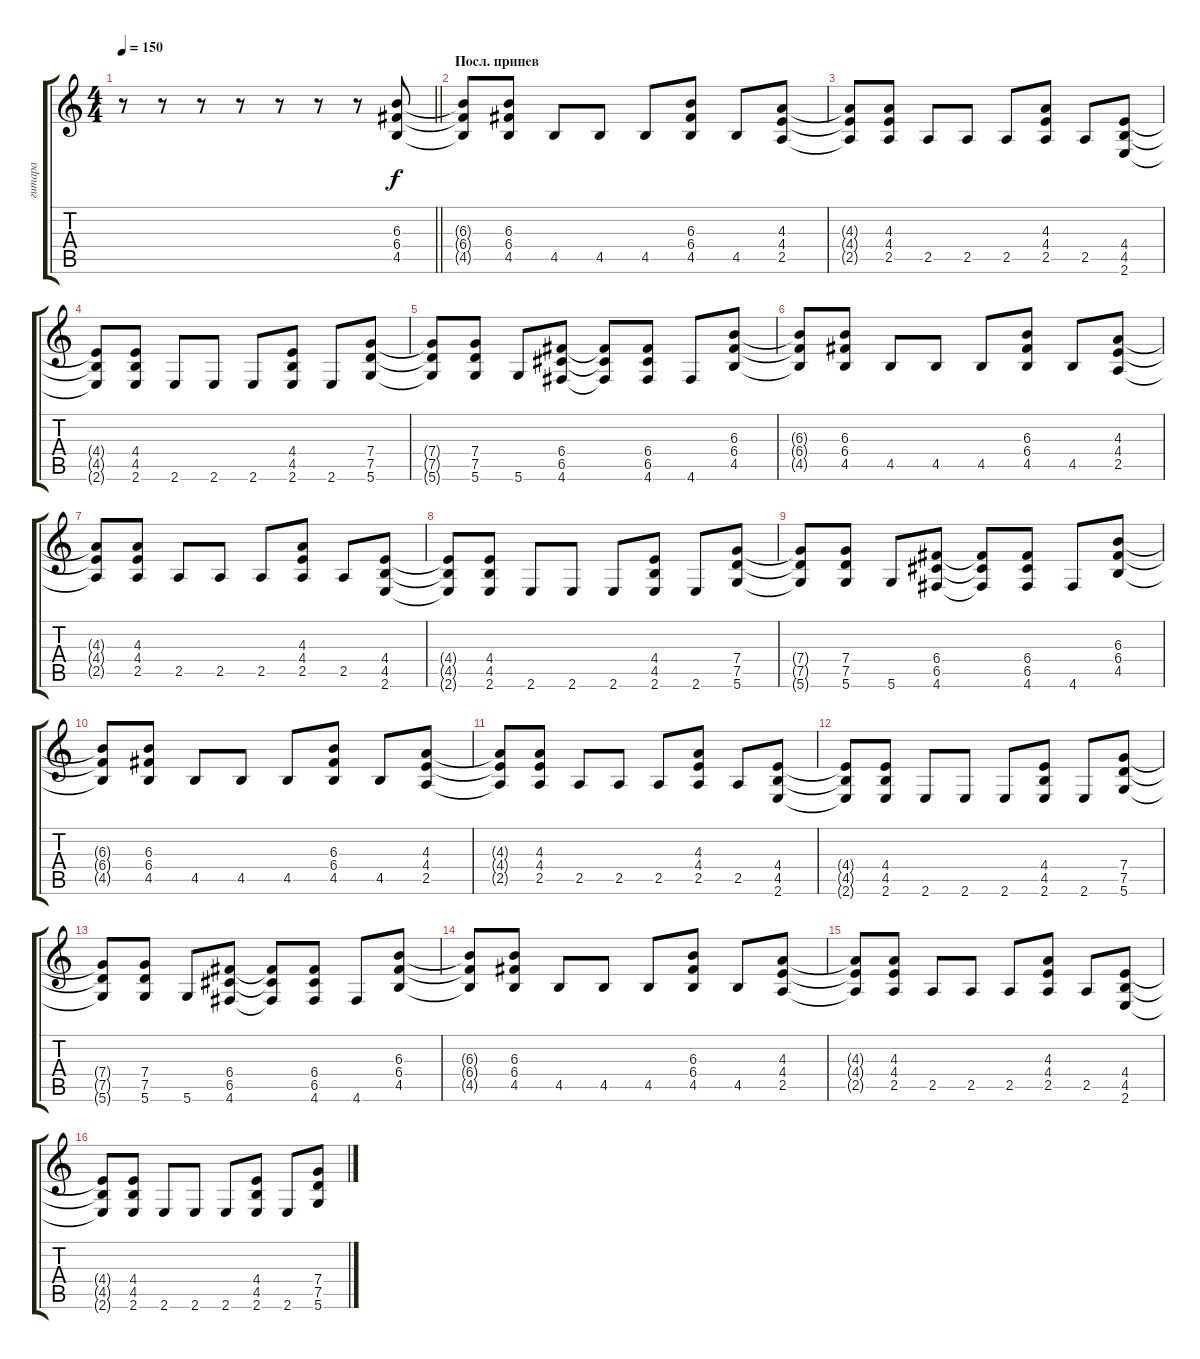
\track ("гитара" "гитара") {instrument overdrivenguitar}
\staff {score tabs}
\tuning (D4 A3 F3 C3 G2 D2) {hide}
\ts (4 4)
\tempo 150
\clef g2
\barLineRight lightlight
\ks c
r.8{dy f} r.8 r.8 r.8 r.8 r.8 r.8 (6.3 6.4 4.5).8{instrument overdrivenguitar} |
\section ("" "Посл. припев")
(6.3{t} 6.4{t} 4.5{t}).8 (6.3 6.4 4.5).8 4.5.8 4.5.8 4.5.8 (6.3 6.4 4.5).8 4.5.8 (4.3 4.4 2.5).8 |
(4.3{t} 4.4{t} 2.5{t}).8 (4.3 4.4 2.5).8 2.5.8 2.5.8 2.5.8 (4.3 4.4 2.5).8 2.5.8 (4.4 4.5 2.6).8 |
(4.4{t} 4.5{t} 2.6{t}).8 (4.4 4.5 2.6).8 2.6.8 2.6.8 2.6.8 (4.4 4.5 2.6).8 2.6.8 (7.4 7.5 5.6).8 |
(7.4{t} 7.5{t} 5.6{t}).8 (7.4 7.5 5.6).8 5.6.8 (6.4 6.5 4.6).8 (6.4{t} 6.5{t} 4.6{t}).8 (6.4 6.5 4.6).8 4.6.8 (6.3 6.4 4.5).8 |
(6.3{t} 6.4{t} 4.5{t}).8 (6.3 6.4 4.5).8 4.5.8 4.5.8 4.5.8 (6.3 6.4 4.5).8 4.5.8 (4.3 4.4 2.5).8 |
(4.3{t} 4.4{t} 2.5{t}).8 (4.3 4.4 2.5).8 2.5.8 2.5.8 2.5.8 (4.3 4.4 2.5).8 2.5.8 (4.4 4.5 2.6).8 |
(4.4{t} 4.5{t} 2.6{t}).8 (4.4 4.5 2.6).8 2.6.8 2.6.8 2.6.8 (4.4 4.5 2.6).8 2.6.8 (7.4 7.5 5.6).8 |
(7.4{t} 7.5{t} 5.6{t}).8 (7.4 7.5 5.6).8 5.6.8 (6.4 6.5 4.6).8 (6.4{t} 6.5{t} 4.6{t}).8 (6.4 6.5 4.6).8 4.6.8 (6.3 6.4 4.5).8 |
(6.3{t} 6.4{t} 4.5{t}).8 (6.3 6.4 4.5).8 4.5.8 4.5.8 4.5.8 (6.3 6.4 4.5).8 4.5.8 (4.3 4.4 2.5).8 |
(4.3{t} 4.4{t} 2.5{t}).8 (4.3 4.4 2.5).8 2.5.8 2.5.8 2.5.8 (4.3 4.4 2.5).8 2.5.8 (4.4 4.5 2.6).8 |
(4.4{t} 4.5{t} 2.6{t}).8 (4.4 4.5 2.6).8 2.6.8 2.6.8 2.6.8 (4.4 4.5 2.6).8 2.6.8 (7.4 7.5 5.6).8 |
(7.4{t} 7.5{t} 5.6{t}).8 (7.4 7.5 5.6).8 5.6.8 (6.4 6.5 4.6).8 (6.4{t} 6.5{t} 4.6{t}).8 (6.4 6.5 4.6).8 4.6.8 (6.3 6.4 4.5).8 |
(6.3{t} 6.4{t} 4.5{t}).8 (6.3 6.4 4.5).8 4.5.8 4.5.8 4.5.8 (6.3 6.4 4.5).8 4.5.8 (4.3 4.4 2.5).8 |
(4.3{t} 4.4{t} 2.5{t}).8 (4.3 4.4 2.5).8 2.5.8 2.5.8 2.5.8 (4.3 4.4 2.5).8 2.5.8 (4.4 4.5 2.6).8 |
(4.4{t} 4.5{t} 2.6{t}).8 (4.4 4.5 2.6).8 2.6.8 2.6.8 2.6.8 (4.4 4.5 2.6).8 2.6.8 (7.4 7.5 5.6).8
